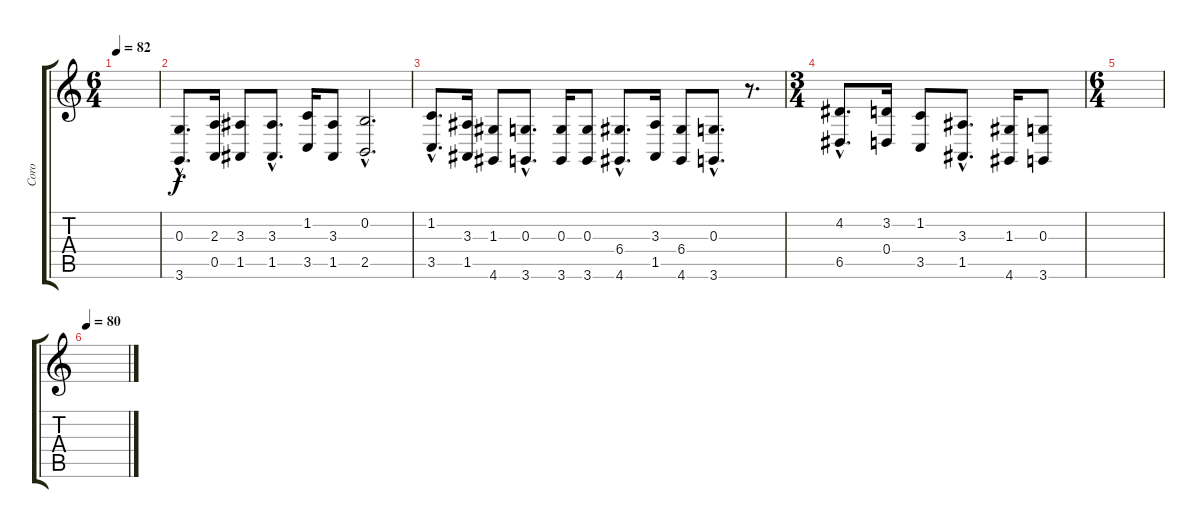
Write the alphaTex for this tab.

\track ("Coro" "Coro") {instrument pad4choir}
\staff {score tabs}
\tuning (E4 B3 G3 D3 A2 E2) {hide}
\ts (6 4)
\tempo 82
\clef g2
\ks c
|
(0.3{hac} 3.6{hac}).8{d} (2.3 0.5).16 (3.3 1.5).8 (3.3{hac} 1.5{hac}).8{d} (1.2 3.5).16 (3.3 1.5).8 (0.2{hac} 2.5{hac}).2{d} |
(1.2{hac} 3.5{hac}).8{d} (3.3 1.5).16 (1.3 4.6).8 (0.3{hac} 3.6{hac}).8{d} (0.3 3.6).16 (0.3 3.6).8 (6.4{hac} 4.6{hac}).8{d} (3.3 1.5).16 (6.4 4.6).8 (0.3{hac} 3.6{hac}).8{d} r.8{d} |
\ts (3 4)
(4.2{hac} 6.5{hac}).8{d} (3.2 0.4).16 (1.2 3.5).8 (3.3{hac} 1.5{hac}).8{d} (1.3 4.6).16 (0.3 3.6).8 |
\ts (6 4)
|
\tempo 80
